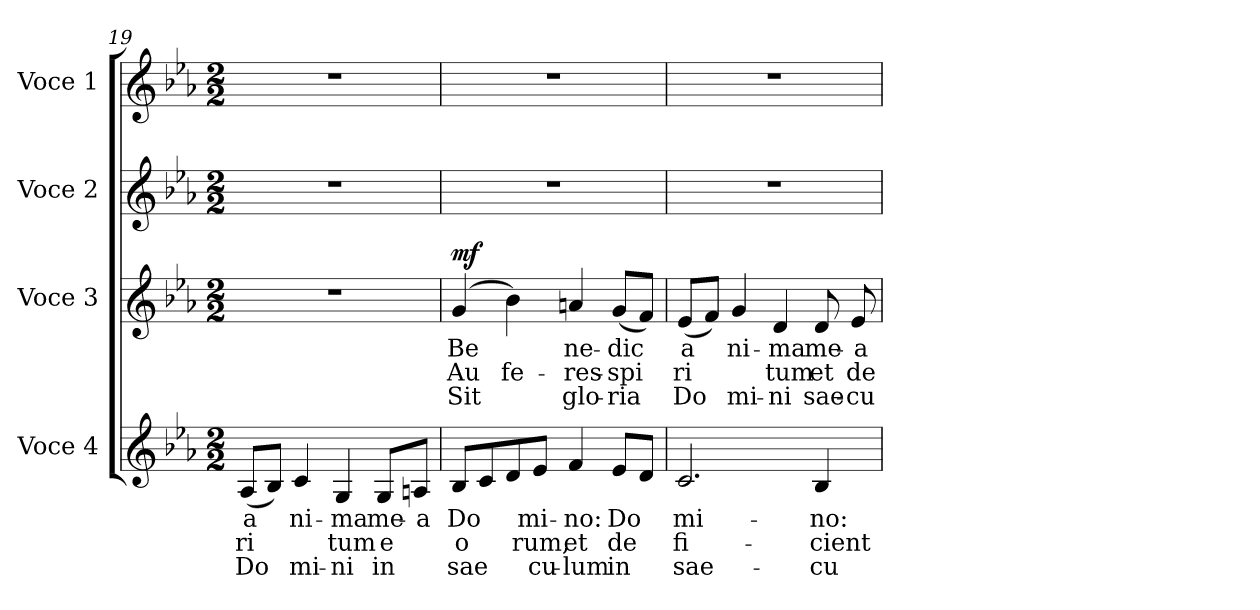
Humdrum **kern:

**kern	**text	**text	**text	**kern	**text	**text	**text	**dynam	**kern	**kern
*part4	*part4	*part4	*part4	*part3	*part3	*part3	*part3	*part3	*part2	*part1
*staff4	*staff4	*staff4	*staff4	*staff3	*staff3	*staff3	*staff3	*staff3	*staff2	*staff1
*I"Voce 4	*	*	*	*I"Voce 3	*	*	*	*	*I"Voce 2	*I"Voce 1
*I'V.4	*	*	*	*I'V.3	*	*	*	*	*I'V.2	*I'V.1
*clefG2	*	*	*	*clefG2	*	*	*	*	*clefG2	*clefG2
*k[b-e-a-]	*	*	*	*k[b-e-a-]	*	*	*	*	*k[b-e-a-]	*k[b-e-a-]
*E-:	*	*	*	*E-:	*	*	*	*	*E-:	*E-:
*M2/2	*	*	*	*M2/2	*	*	*	*	*M2/2	*M2/2
=19	=19	=19	=19	=19	=19	=19	=19	=19	=19	=19
!	!LO:LY:b:cj	!LO:LY:b:cj	!LO:LY:b:cj	!	!	!	!	!	!	!
(<8A-/L	a-	-ri-	-Do-	1r	.	.	.	.	1r	1r
!	!LO:LY:b:cj	!LO:LY:b:cj	!LO:LY:b:cj	!	!	!	!	!	!	!
8B-/J)	--	-	-	.	.	.	.	.	.	.
!	!LO:LY:b:cj	!LO:LY:b:cj	!LO:LY:b:cj	!	!	!	!	!	!	!
4c/	-ni-	-	mi-	.	.	.	.	.	.	.
!	!LO:LY:b:cj	!LO:LY:b:cj	!LO:LY:b:cj	!	!	!	!	!	!	!
4G/	-ma	tum	ni	.	.	.	.	.	.	.
!	!LO:LY:b:cj	!LO:LY:b:cj	!LO:LY:b:cj	!	!	!	!	!	!	!
8G/L	me-	-e-	-in	.	.	.	.	.	.	.
!	!LO:LY:b:cj	!LO:LY:b:cj	!LO:LY:b:cj	!	!	!	!	!	!	!
8An/J	a	-	-	.	.	.	.	.	.	.
=20	=20	=20	=20	=20	=20	=20	=20	=20	=20	=20
!	!LO:LY:b:cj	!LO:LY:b:cj	!LO:LY:b:cj	!	!LO:LY:b:cj	!LO:LY:b:cj	!LO:LY:b:cj	!LO:DY:a	!	!
8B-/L	Do-	-o-	-sae-	(>4g/	Be-	-Au	Sit	mf	1r	1r
!	!LO:LY:b:cj	!LO:LY:b:cj	!LO:LY:b:cj	!	!	!	!	!	!	!
8c/	--	--	-	.	.	.	.	.	.	.
!	!LO:LY:b:cj	!LO:LY:b:cj	!LO:LY:b:cj	!	!LO:LY:b:cj	!LO:LY:b:cj	!LO:LY:b:cj	!	!	!
8d/	-	--	-	4b-\)	-	-fe-	--	.	.	.
!	!LO:LY:b:cj	!LO:LY:b:cj	!LO:LY:b:cj	!	!	!	!	!	!	!
8e-/J	mi-	-rum,	cu-	.	.	.	.	.	.	.
!	!LO:LY:b:cj	!LO:LY:b:cj	!LO:LY:b:cj	!	!LO:LY:b:cj	!LO:LY:b:cj	!LO:LY:b:cj	!	!	!
4f/	-no:	et	lum	4an/	-ne-	-res-	-glo-	.	.	.
!	!LO:LY:b:cj	!LO:LY:b:cj	!LO:LY:b:cj	!	!LO:LY:b:cj	!LO:LY:b:cj	!LO:LY:b:cj	!	!	!
8e-/L	Do-	-de-	-in	(<8g/L	-dic	spi-	-ria	.	.	.
!	!LO:LY:b:cj	!LO:LY:b:cj	!LO:LY:b:cj	!	!LO:LY:b:cj	!LO:LY:b:cj	!LO:LY:b:cj	!	!	!
8d/J	-	--	-	8f/J)	.	-	-	.	.	.
=21	=21	=21	=21	=21	=21	=21	=21	=21	=21	=21
!	!LO:LY:b:cj	!LO:LY:b:cj	!LO:LY:b:cj	!	!LO:LY:b:cj	!LO:LY:b:cj	!LO:LY:b:cj	!	!	!
2.c/	mi-	-fi-	-sae-	(<8e-/L	a-	-ri-	-Do-	.	1r	1r
!	!	!	!	!	!LO:LY:b:cj	!LO:LY:b:cj	!LO:LY:b:cj	!	!	!
.	.	.	.	8f/J)	--	-	-	.	.	.
!	!	!	!	!	!LO:LY:b:cj	!LO:LY:b:cj	!LO:LY:b:cj	!	!	!
.	.	.	.	4g/	-ni-	-	mi-	.	.	.
!	!	!	!	!	!LO:LY:b:cj	!LO:LY:b:cj	!LO:LY:b:cj	!	!	!
.	.	.	.	4d/	-ma	tum	ni	.	.	.
!	!LO:LY:b:cj	!LO:LY:b:cj	!LO:LY:b:cj	!	!LO:LY:b:cj	!LO:LY:b:cj	!LO:LY:b:cj	!	!	!
4B-/	-no:	cient	cu-	8d/	me-	-et	sae-	.	.	.
!	!	!	!	!	!LO:LY:b:cj	!LO:LY:b:cj	!LO:LY:b:cj	!	!	!
.	.	.	.	8e-/	-a	de-	-cu-	.	.	.
=	=	=	=	=	=	=	=	=	=	=
*-	*-	*-	*-	*-	*-	*-	*-	*-	*-	*-
